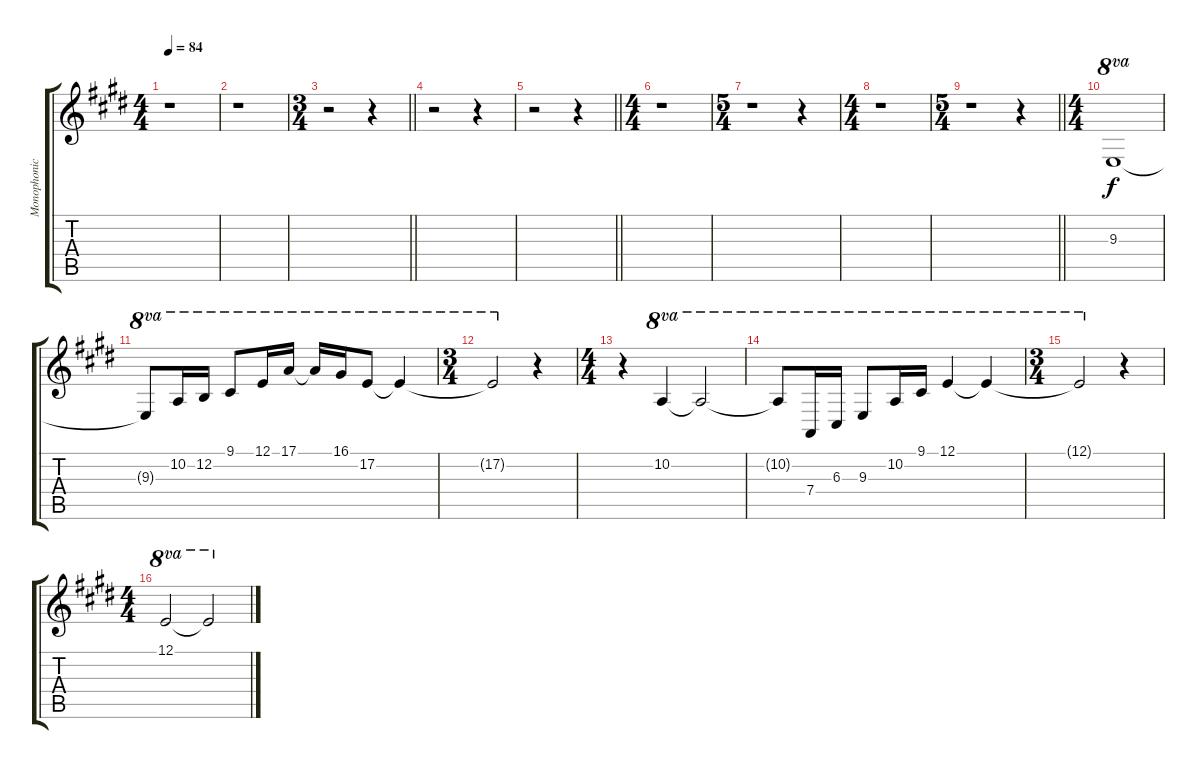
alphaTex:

\track ("Monophonic Synth - Fills" "Monophonic") {instrument lead1square}
\staff {score tabs}
\tuning (E4 B3 G3 D3 A2 E2) {hide}
\ts (4 4)
\tempo 84
\clef g2
\ks c#minor
r.1{dy f} |
\ks e
r.1 |
\ts (3 4)
\barLineRight lightlight
\ks c#minor
r.2 r.4 |
r.2 r.4 |
\barLineRight lightlight
r.2 r.4 |
\ts (4 4)
r.1 |
\ts (5 4)
r.1 r.4 |
\ts (4 4)
r.1 |
\ts (5 4)
\barLineRight lightlight
r.1 r.4 |
\ts (4 4)
\ks e
9.3.1{ot 8va} |
\ks c#minor
9.3{t}.8{ot 8va} 10.2.16{ot 8va} 12.2.16{ot 8va} 9.1.8{ot 8va} 12.1.16{ot 8va} 17.1.16{ot 8va} 17.1{t}.16{ot 8va} 16.1.16{ot 8va} 17.2.8{ot 8va} 17.2{t}.4{ot 8va} |
\ts (3 4)
\ks e
17.2{t}.2{ot 8va} r.4 |
\ts (4 4)
\ks c#minor
r.4 10.2.4{ot 8va} 10.2{t}.2{ot 8va} |
\ks e
10.2{t}.8{ot 8va} 7.4.16{ot 8va} 6.3.16{ot 8va} 9.3.8{ot 8va} 10.2.16{ot 8va} 9.1.16{ot 8va} 12.1.4{ot 8va} 12.1{t}.4{ot 8va} |
\ts (3 4)
\ks c#minor
12.1{t}.2{ot 8va} r.4 |
\ts (4 4)
\ks e
12.1.2{ot 8va} 12.1{t}.2{ot 8va}
